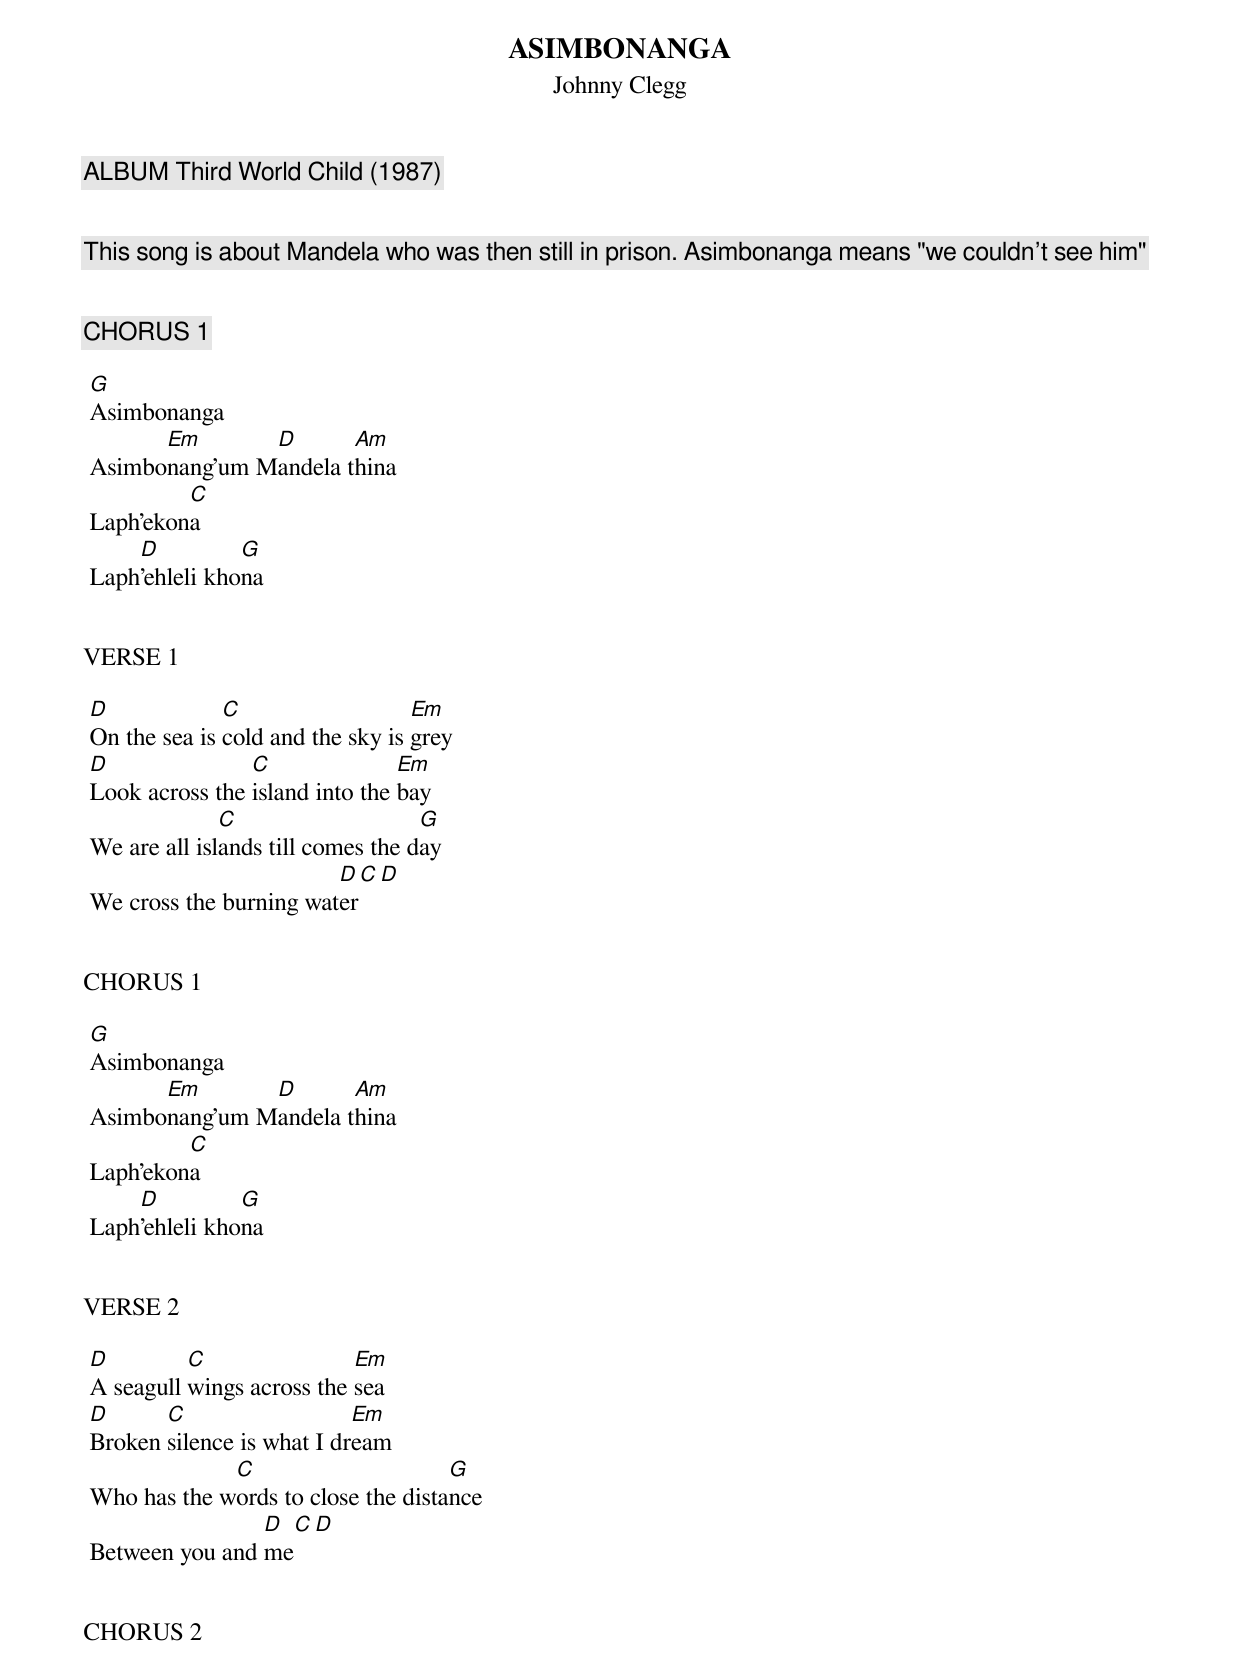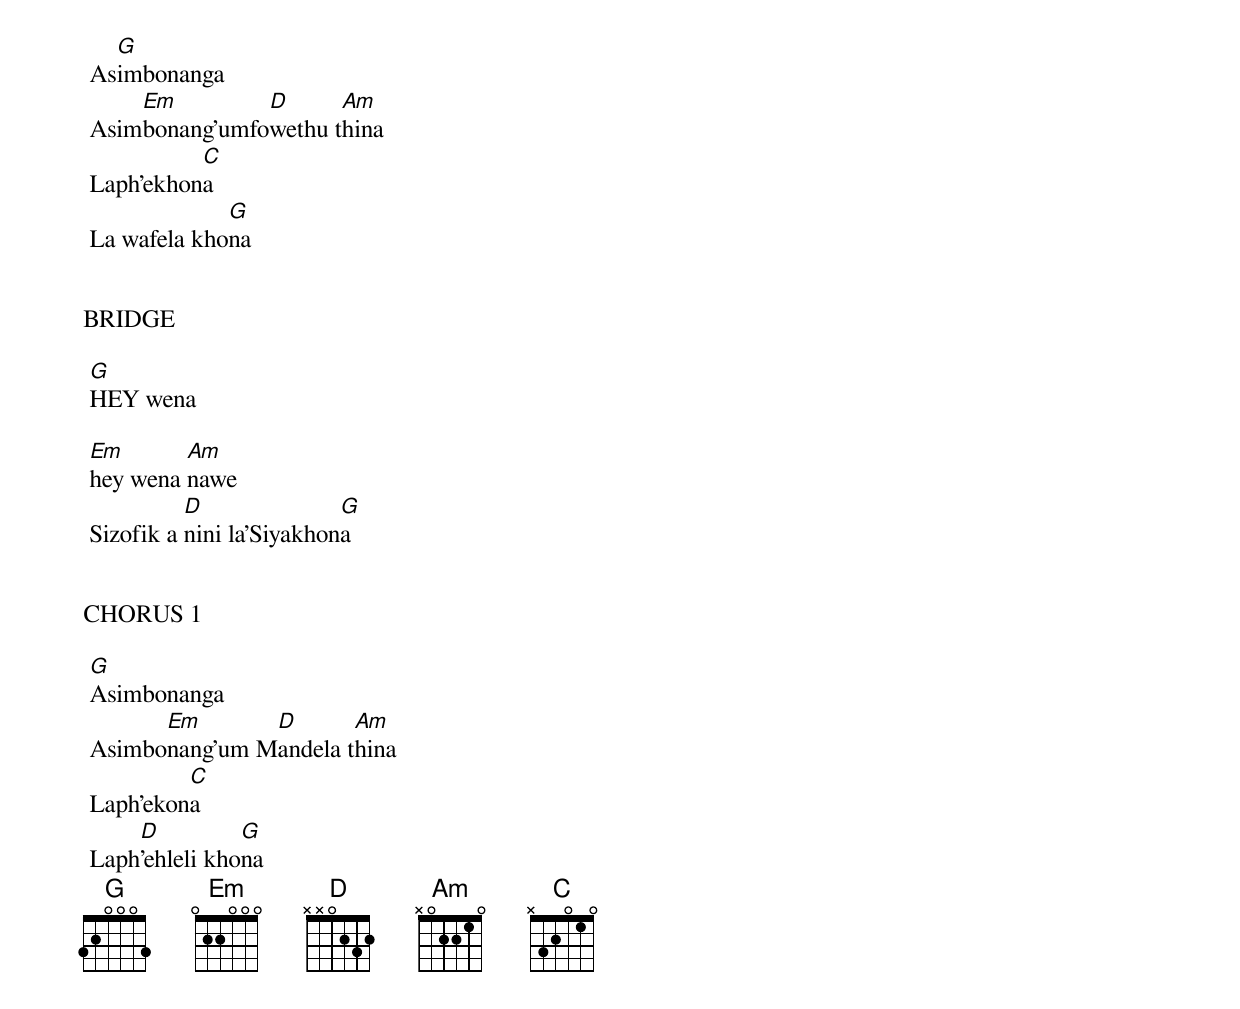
ASIMBONANGA
Johnny Clegg
ALBUM Third World Child (1987)


This song is about Mandela who was then still in prison. Asimbonanga means "we couldn't see him"


CHORUS 1

 G
 Asimbonanga
       Em       D       Am
 Asimbonang'um Mandela thina
          C
 Laph'ekona
     D          G
 Laph'ehleli khona


VERSE 1

 D             C                   Em
 On the sea is cold and the sky is grey
 D               C               Em
 Look across the island into the bay
               C                    G
 We are all islands till comes the day
                         D     C  D
 We cross the burning water


CHORUS 1

 G
 Asimbonanga
       Em       D       Am
 Asimbonang'um Mandela thina
          C
 Laph'ekona
     D          G
 Laph'ehleli khona


VERSE 2

 D         C                Em
 A seagull wings across the sea
 D      C                   Em
 Broken silence is what I dream
              C                      G
 Who has the words to close the distance
                 D     C  D
 Between you and me


CHORUS 2

   G
 Asimbonanga
     Em         D      Am
 Asimbonang'umfowethu thina
           C
 Laph'ekhona
              G
 La wafela khona


BRIDGE

 G
 HEY wena

 Em       Am
 hey wena nawe
           D               G
 Sizofik a nini la'Siyakhona


CHORUS 1

 G
 Asimbonanga
       Em       D       Am
 Asimbonang'um Mandela thina
          C
 Laph'ekona
     D          G
 Laph'ehleli khona
